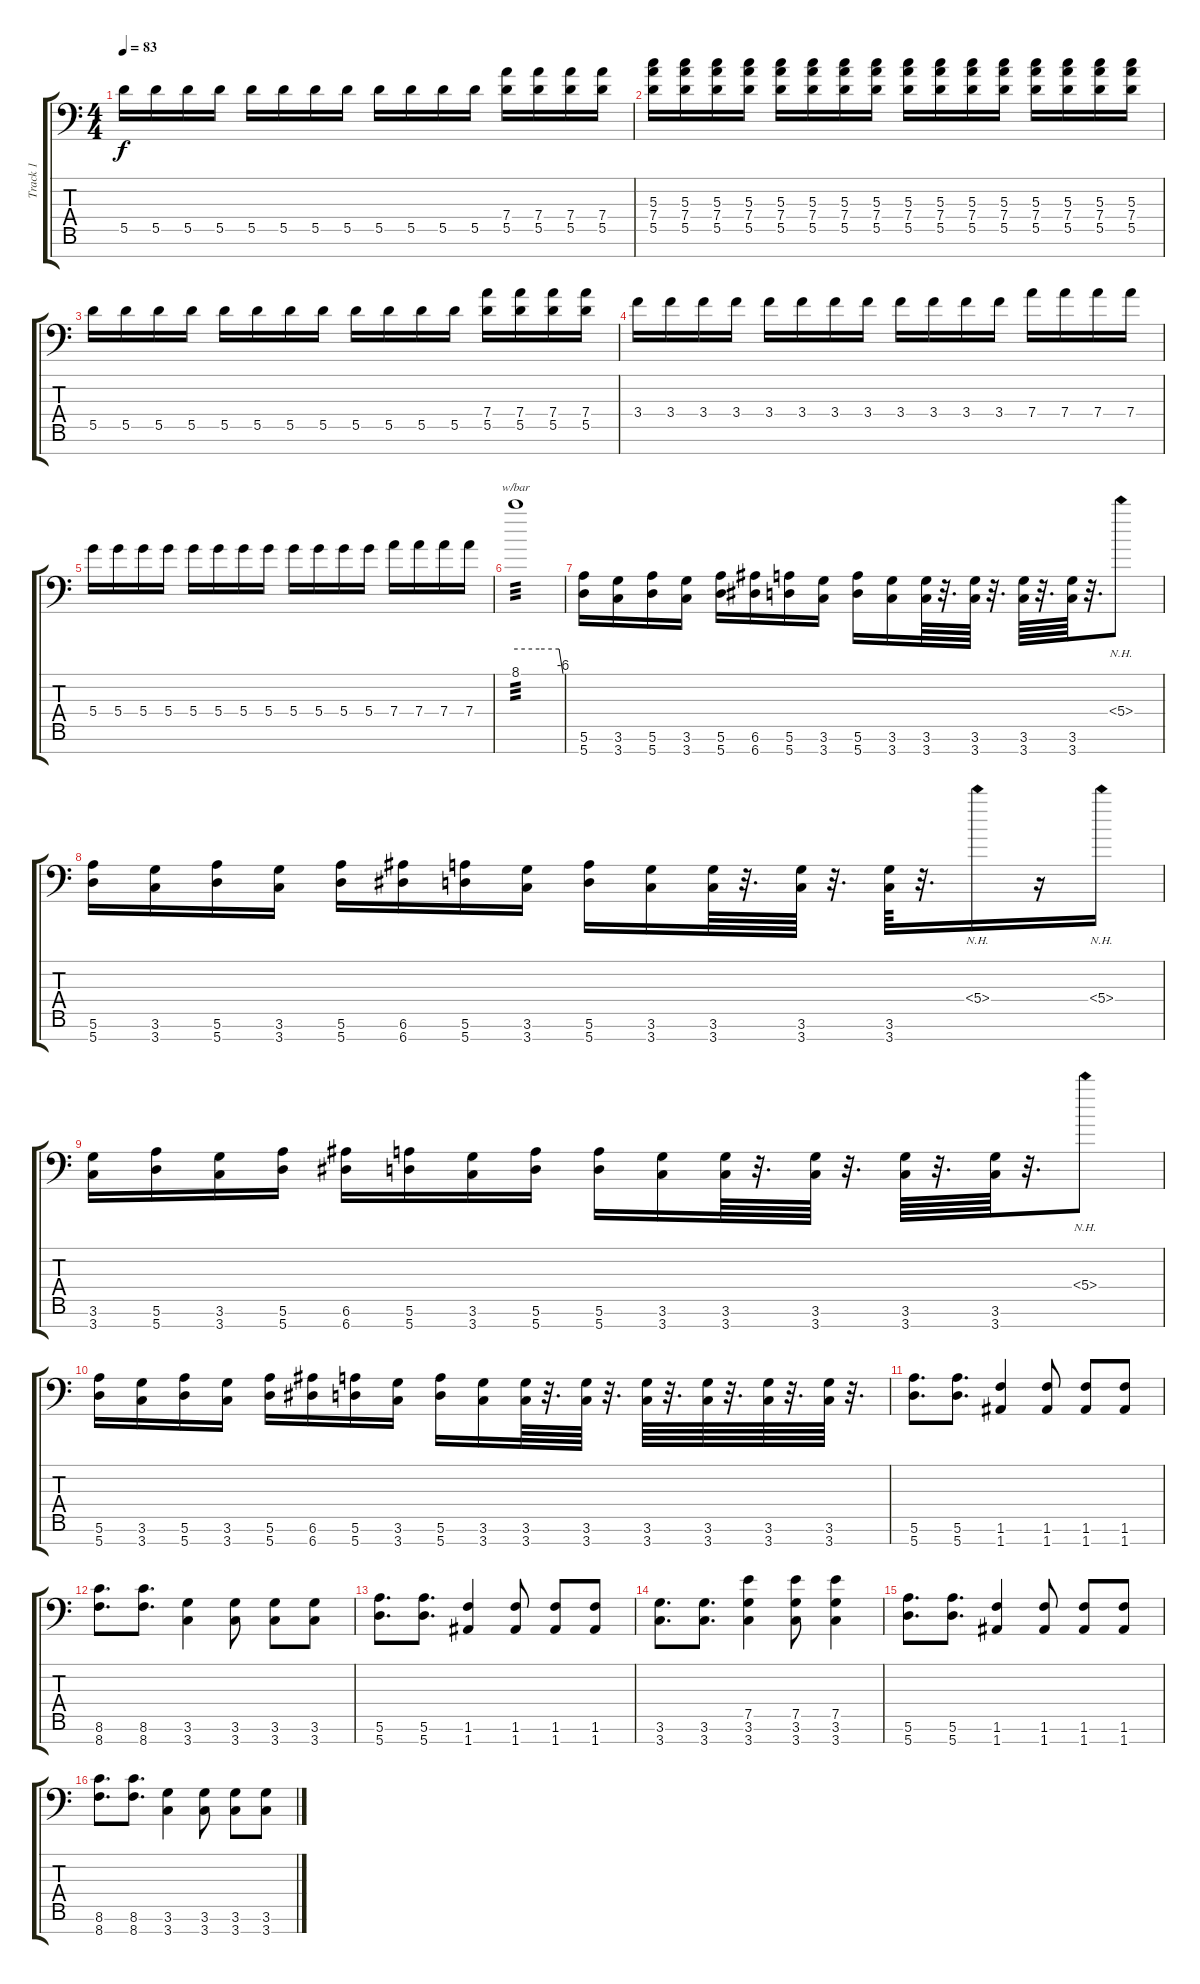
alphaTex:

\track ("Track 1" "Track 1") {instrument distortionguitar}
\staff {score tabs}
\tuning (E4 B3 G3 D3 A2 E2 A1) {hide}
\ts (4 4)
\tempo 83
\clef f4
\ks c
5.5.16{dy f} 5.5.16 5.5.16 5.5.16 5.5.16 5.5.16 5.5.16 5.5.16 5.5.16 5.5.16 5.5.16 5.5.16 (7.4 5.5).16 (7.4 5.5).16 (7.4 5.5).16 (7.4 5.5).16 |
(5.3 7.4 5.5).16 (5.3 7.4 5.5).16 (5.3 7.4 5.5).16 (5.3 7.4 5.5).16 (5.3 7.4 5.5).16 (5.3 7.4 5.5).16 (5.3 7.4 5.5).16 (5.3 7.4 5.5).16 (5.3 7.4 5.5).16 (5.3 7.4 5.5).16 (5.3 7.4 5.5).16 (5.3 7.4 5.5).16 (5.3 7.4 5.5).16 (5.3 7.4 5.5).16 (5.3 7.4 5.5).16 (5.3 7.4 5.5).16 |
5.5.16 5.5.16 5.5.16 5.5.16 5.5.16 5.5.16 5.5.16 5.5.16 5.5.16 5.5.16 5.5.16 5.5.16 (7.4 5.5).16 (7.4 5.5).16 (7.4 5.5).16 (7.4 5.5).16 |
3.4.16 3.4.16 3.4.16 3.4.16 3.4.16 3.4.16 3.4.16 3.4.16 3.4.16 3.4.16 3.4.16 3.4.16 7.4.16 7.4.16 7.4.16 7.4.16 |
5.4.16 5.4.16 5.4.16 5.4.16 5.4.16 5.4.16 5.4.16 5.4.16 5.4.16 5.4.16 5.4.16 5.4.16 7.4.16 7.4.16 7.4.16 7.4.16 |
8.1.1{tbe (custom default 0 0 30 0 55 0 60 -24) tp 3} |
(5.6 5.7).16 (3.6 3.7).16 (5.6 5.7).16 (3.6 3.7).16 (5.6 5.7).16 (6.6 6.7).16 (5.6 5.7).16 (3.6 3.7).16 (5.6 5.7).16 (3.6 3.7).16 (3.6 3.7).64 r.32{d} (3.6 3.7).64 r.32{d} (3.6 3.7).64 r.32{d} (3.6 3.7).64 r.32{d} 5.4{nh}.8 |
(5.6 5.7).16 (3.6 3.7).16 (5.6 5.7).16 (3.6 3.7).16 (5.6 5.7).16 (6.6 6.7).16 (5.6 5.7).16 (3.6 3.7).16 (5.6 5.7).16 (3.6 3.7).16 (3.6 3.7).64 r.32{d} (3.6 3.7).64 r.32{d} (3.6 3.7).64 r.32{d} 5.4{nh}.16 r.16 5.4{nh}.16 |
(3.6 3.7).16 (5.6 5.7).16 (3.6 3.7).16 (5.6 5.7).16 (6.6 6.7).16 (5.6 5.7).16 (3.6 3.7).16 (5.6 5.7).16 (5.6 5.7).16 (3.6 3.7).16 (3.6 3.7).64 r.32{d} (3.6 3.7).64 r.32{d} (3.6 3.7).64 r.32{d} (3.6 3.7).64 r.32{d} 5.4{nh}.8 |
(5.6 5.7).16 (3.6 3.7).16 (5.6 5.7).16 (3.6 3.7).16 (5.6 5.7).16 (6.6 6.7).16 (5.6 5.7).16 (3.6 3.7).16 (5.6 5.7).16 (3.6 3.7).16 (3.6 3.7).64 r.32{d} (3.6 3.7).64 r.32{d} (3.6 3.7).64 r.32{d} (3.6 3.7).64 r.32{d} (3.6 3.7).64 r.32{d} (3.6 3.7).64 r.32{d} |
(5.6 5.7).8{d} (5.6 5.7).8{d} (1.6 1.7).4 (1.6 1.7).8 (1.6 1.7).8 (1.6 1.7).8 |
(8.6 8.7).8{d} (8.6 8.7).8{d} (3.6 3.7).4 (3.6 3.7).8 (3.6 3.7).8 (3.6 3.7).8 |
(5.6 5.7).8{d} (5.6 5.7).8{d} (1.6 1.7).4 (1.6 1.7).8 (1.6 1.7).8 (1.6 1.7).8 |
(3.6 3.7).8{d} (3.6 3.7).8{d} (7.5 3.6 3.7).4 (7.5 3.6 3.7).8 (7.5 3.6 3.7).4 |
(5.6 5.7).8{d} (5.6 5.7).8{d} (1.6 1.7).4 (1.6 1.7).8 (1.6 1.7).8 (1.6 1.7).8 |
(8.6 8.7).8{d} (8.6 8.7).8{d} (3.6 3.7).4 (3.6 3.7).8 (3.6 3.7).8 (3.6 3.7).8
